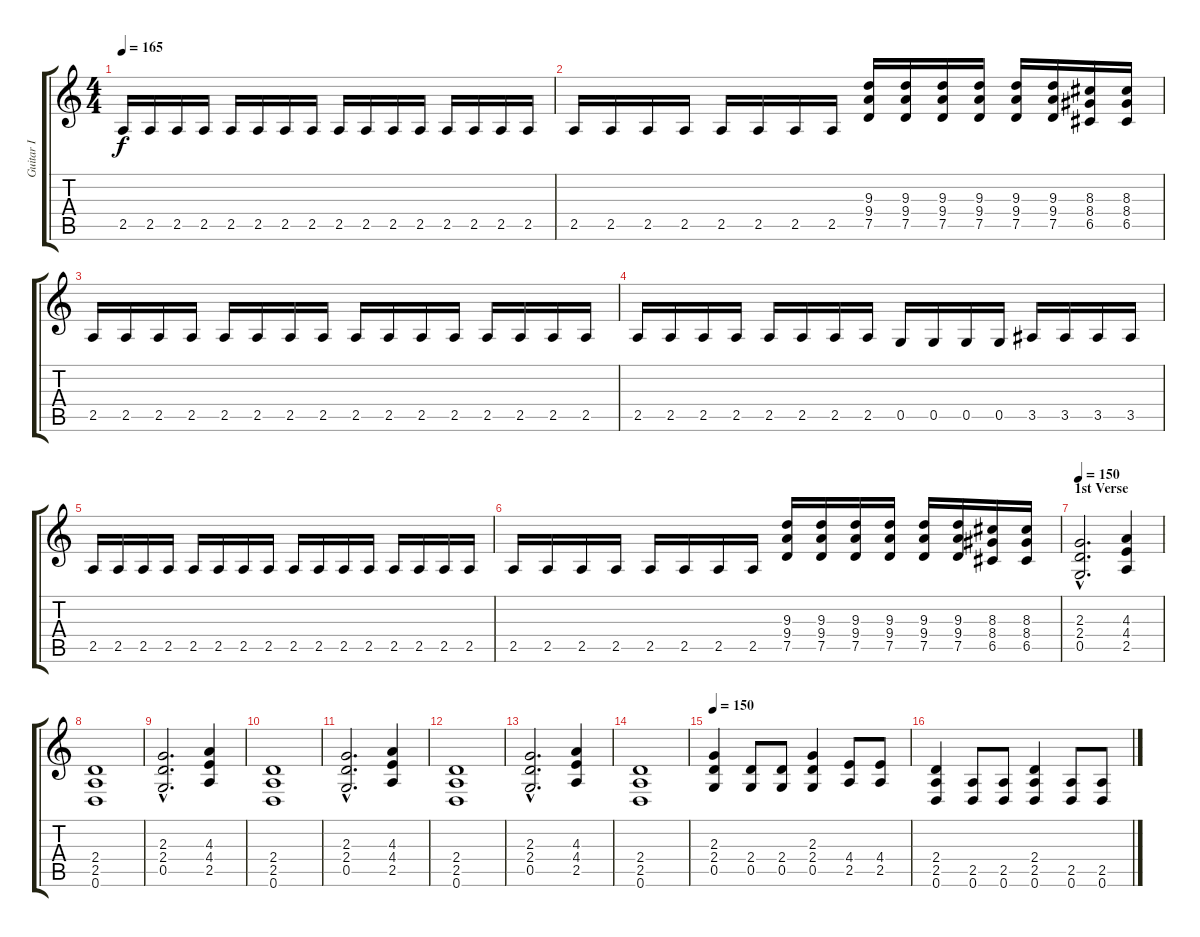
\track ("Guitar I" "Guitar I") {instrument distortionguitar}
\staff {score tabs}
\tuning (D4 A3 F3 C3 G2 D2) {hide}
\ts (4 4)
\tempo 165
\clef g2
\ks c
2.5.16{dy f} 2.5.16 2.5.16 2.5.16 2.5.16 2.5.16 2.5.16 2.5.16 2.5.16 2.5.16 2.5.16 2.5.16 2.5.16 2.5.16 2.5.16 2.5.16 |
2.5.16 2.5.16 2.5.16 2.5.16 2.5.16 2.5.16 2.5.16 2.5.16 (9.3 9.4 7.5).16 (9.3 9.4 7.5).16 (9.3 9.4 7.5).16 (9.3 9.4 7.5).16 (9.3 9.4 7.5).16 (9.3 9.4 7.5).16 (8.3 8.4 6.5).16 (8.3 8.4 6.5).16 |
2.5.16 2.5.16 2.5.16 2.5.16 2.5.16 2.5.16 2.5.16 2.5.16 2.5.16 2.5.16 2.5.16 2.5.16 2.5.16 2.5.16 2.5.16 2.5.16 |
2.5.16 2.5.16 2.5.16 2.5.16 2.5.16 2.5.16 2.5.16 2.5.16 0.5.16 0.5.16 0.5.16 0.5.16 3.5.16 3.5.16 3.5.16 3.5.16 |
2.5.16 2.5.16 2.5.16 2.5.16 2.5.16 2.5.16 2.5.16 2.5.16 2.5.16 2.5.16 2.5.16 2.5.16 2.5.16 2.5.16 2.5.16 2.5.16 |
2.5.16 2.5.16 2.5.16 2.5.16 2.5.16 2.5.16 2.5.16 2.5.16 (9.3 9.4 7.5).16 (9.3 9.4 7.5).16 (9.3 9.4 7.5).16 (9.3 9.4 7.5).16 (9.3 9.4 7.5).16 (9.3 9.4 7.5).16 (8.3 8.4 6.5).16 (8.3 8.4 6.5).16 |
\section ("" "1st Verse")
\tempo 150
(2.3{hac} 2.4{hac} 0.5{hac}).2{d} (4.3 4.4 2.5).4 |
(2.4 2.5 0.6).1 |
(2.3{hac} 2.4{hac} 0.5{hac}).2{d} (4.3 4.4 2.5).4 |
(2.4 2.5 0.6).1 |
(2.3{hac} 2.4{hac} 0.5{hac}).2{d} (4.3 4.4 2.5).4 |
(2.4 2.5 0.6).1 |
(2.3{hac} 2.4{hac} 0.5{hac}).2{d} (4.3 4.4 2.5).4 |
(2.4 2.5 0.6).1 |
\tempo 150
(2.3 2.4 0.5).4 (2.4 0.5).8 (2.4 0.5).8 (2.3 2.4 0.5).4 (4.4 2.5).8 (4.4 2.5).8 |
(2.4 2.5 0.6).4 (2.5 0.6).8 (2.5 0.6).8 (2.4 2.5 0.6).4 (2.5 0.6).8 (2.5 0.6).8
